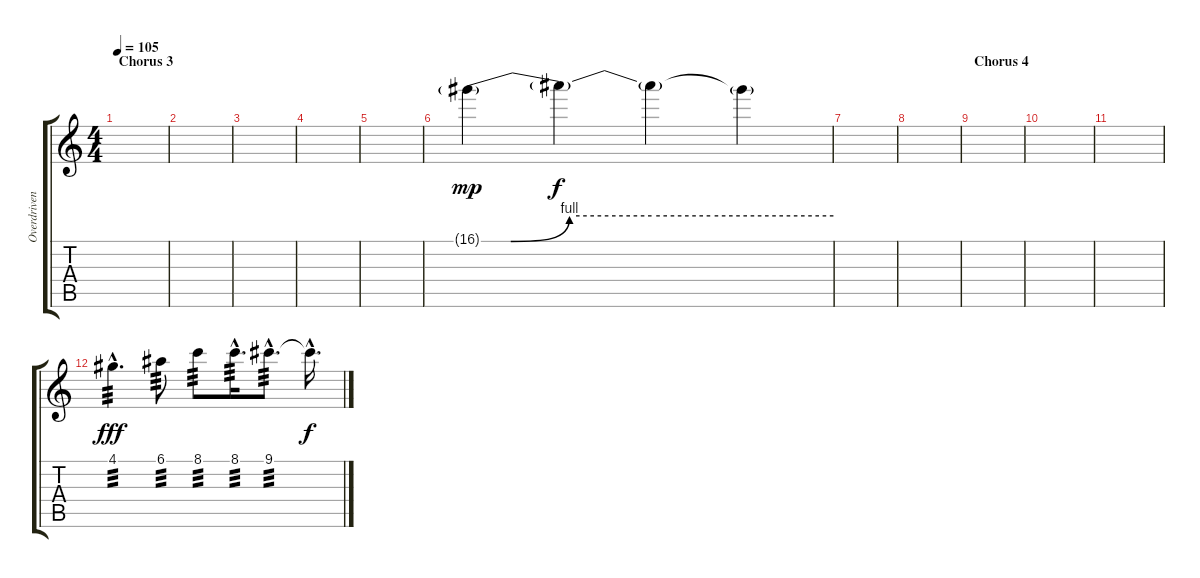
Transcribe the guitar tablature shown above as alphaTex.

\track ("Overdriven 2" "Overdriven") {instrument overdrivenguitar}
\staff {score tabs}
\tuning (E4 B3 G3 D3 A2 E2) {hide}
\ts (4 4)
\section ("" "Chorus 3")
\tempo 105
\clef g2
\ks c
|
|
|
|
|
16.1{be (custom 0 0 5 0 15 4 29 4 39 4 60 4) g}.4{dy mp} 16.1{t}.4{dy f} 16.1{t}.4 16.1{t}.4 |
|
|
\section ("" "Chorus 4")
|
|
|
4.1{hac}.4{d tp 3 dy fff} 6.1.8{tp 3} 8.1.8{tp 3} 8.1{hac}.16{d tp 3} 9.1{hac}.8{d tp 3} 9.1{hac t}.16{d dy f}
